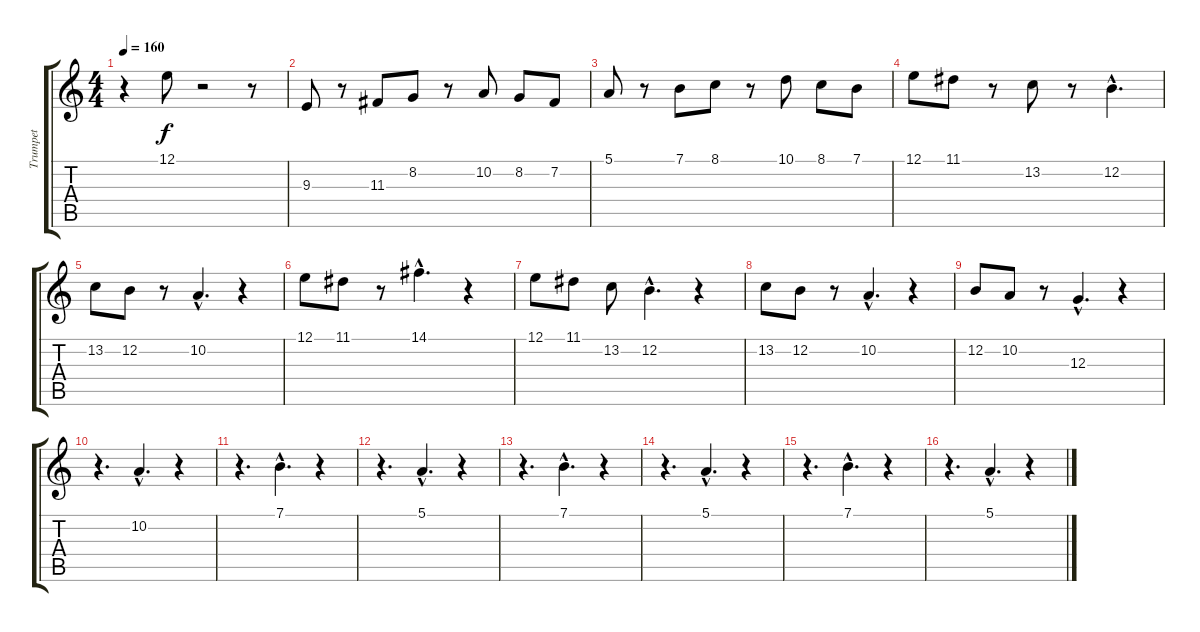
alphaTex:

\track ("Trumpet" "Trumpet") {instrument trumpet}
\staff {score tabs}
\tuning (E4 B3 G3 D3 A2 E2) {hide}
\ts (4 4)
\tempo 160
\clef g2
\ks c
r.4{dy f} 12.1.8 r.2 r.8 |
9.3.8{volume 16 balance 8} r.8 11.3.8 8.2.8 r.8 10.2.8 8.2.8 7.2.8 |
5.1.8 r.8 7.1.8 8.1.8 r.8 10.1.8 8.1.8 7.1.8 |
12.1.8 11.1.8 r.8 13.2.8 r.8 12.2{hac}.4{d} |
13.2.8 12.2.8 r.8 10.2{hac}.4{d} r.4 |
12.1.8 11.1.8 r.8 14.1{hac}.4{d} r.4 |
12.1.8 11.1.8 13.2.8 12.2{hac}.4{d} r.4 |
13.2.8 12.2.8 r.8 10.2{hac}.4{d} r.4 |
12.2.8 10.2.8 r.8 12.3{hac}.4{d} r.4 |
r.4{d} 10.2{hac}.4{d} r.4 |
r.4{d} 7.1{hac}.4{d} r.4 |
r.4{d} 5.1{hac}.4{d} r.4 |
r.4{d} 7.1{hac}.4{d} r.4 |
r.4{d} 5.1{hac}.4{d} r.4 |
r.4{d} 7.1{hac}.4{d} r.4 |
r.4{d} 5.1{hac}.4{d} r.4
